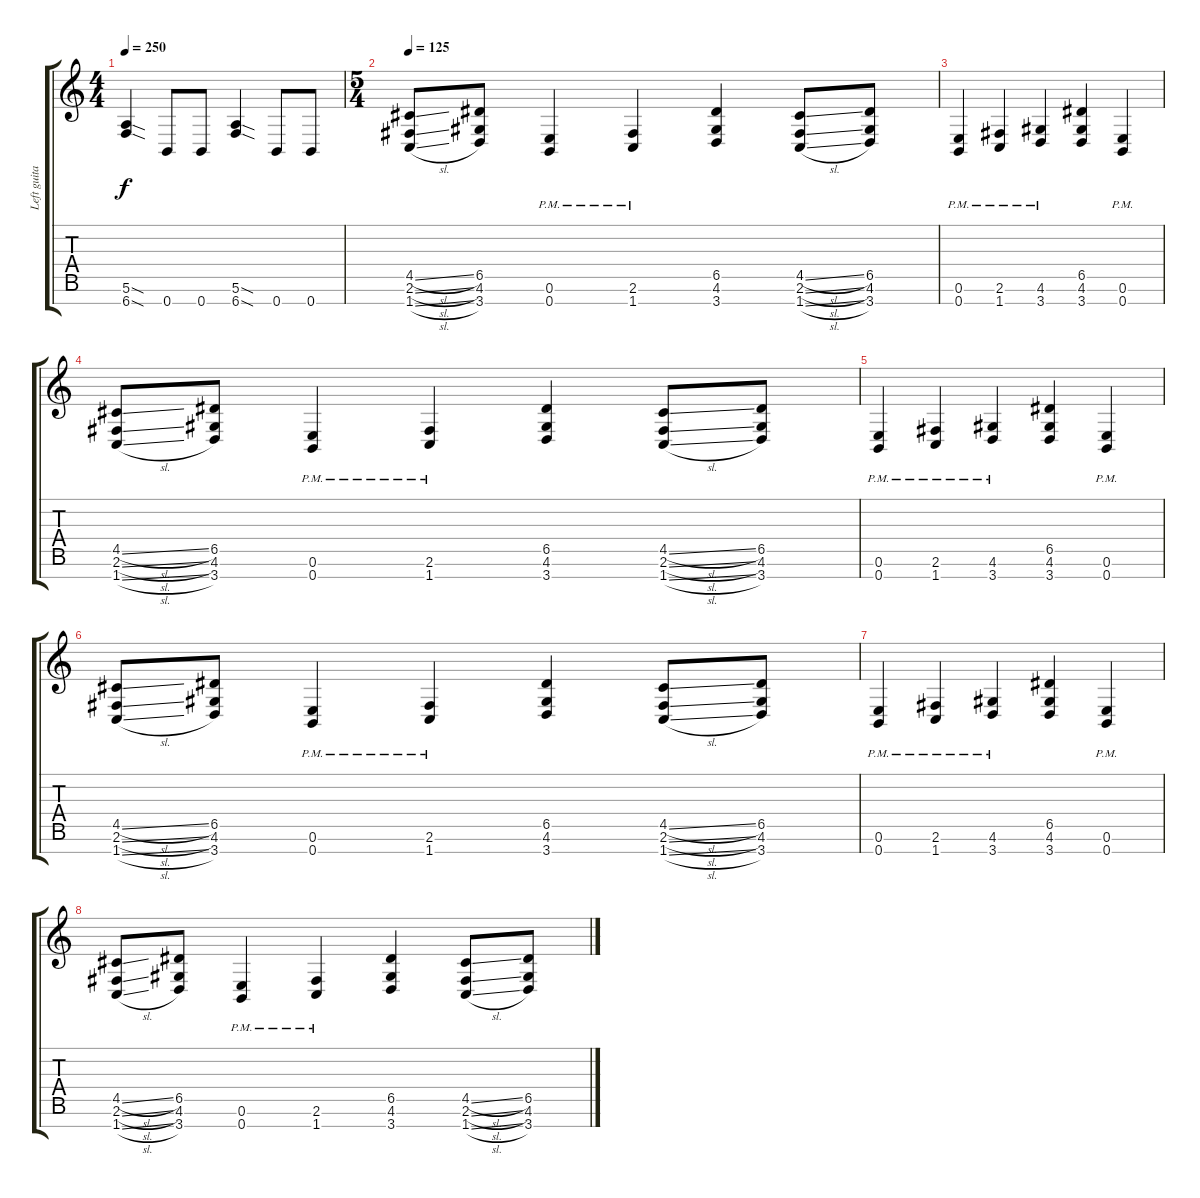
\track ("Left guitar" "Left guita") {instrument distortionguitar}
\staff {score tabs}
\tuning (E4 B3 G3 D3 A2 E2 B1) {hide}
\ts (4 4)
\tempo 250
\clef g2
\ks c
(5.6{sod} 6.7{sod}).4{dy f} 0.7.8 0.7.8 (5.6{sod} 6.7{sod}).4 0.7.8 0.7.8 |
\ts (5 4)
\tempo 125
(4.5{sl} 2.6{sl} 1.7{sl}).8 (6.5 4.6 3.7).8 (0.6{pm} 0.7{pm}).4 (2.6{pm} 1.7{pm}).4 (6.5 4.6 3.7).4 (4.5{sl} 2.6{sl} 1.7{sl}).8 (6.5 4.6 3.7).8 |
(0.6{pm} 0.7{pm}).4 (2.6{pm} 1.7{pm}).4 (4.6{pm} 3.7{pm}).4 (6.5 4.6 3.7).4 (0.6{pm} 0.7).4 |
(4.5{sl} 2.6{sl} 1.7{sl}).8 (6.5 4.6 3.7).8 (0.6{pm} 0.7{pm}).4 (2.6{pm} 1.7{pm}).4 (6.5 4.6 3.7).4 (4.5{sl} 2.6{sl} 1.7{sl}).8 (6.5 4.6 3.7).8 |
(0.6{pm} 0.7{pm}).4 (2.6{pm} 1.7{pm}).4 (4.6{pm} 3.7{pm}).4 (6.5 4.6 3.7).4 (0.6{pm} 0.7).4 |
(4.5{sl} 2.6{sl} 1.7{sl}).8 (6.5 4.6 3.7).8 (0.6{pm} 0.7{pm}).4 (2.6{pm} 1.7{pm}).4 (6.5 4.6 3.7).4 (4.5{sl} 2.6{sl} 1.7{sl}).8 (6.5 4.6 3.7).8 |
(0.6{pm} 0.7{pm}).4 (2.6{pm} 1.7{pm}).4 (4.6{pm} 3.7{pm}).4 (6.5 4.6 3.7).4 (0.6{pm} 0.7).4 |
(4.5{sl} 2.6{sl} 1.7{sl}).8 (6.5 4.6 3.7).8 (0.6{pm} 0.7{pm}).4 (2.6{pm} 1.7{pm}).4 (6.5 4.6 3.7).4 (4.5{sl} 2.6{sl} 1.7{sl}).8 (6.5 4.6 3.7).8
